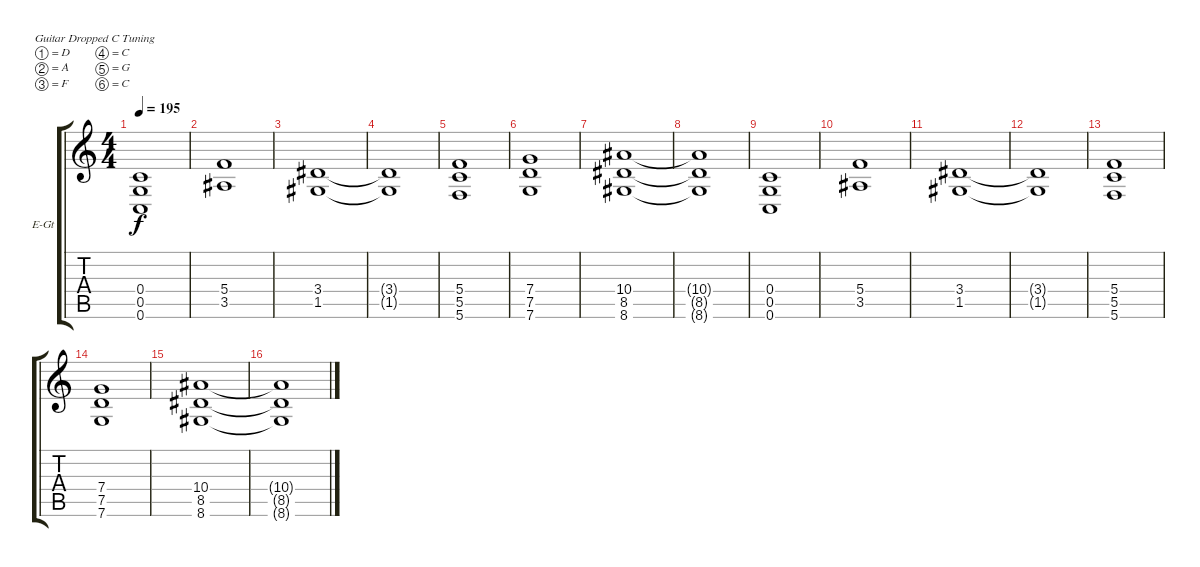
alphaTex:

\defaultSystemsLayout 4
\bracketExtendMode groupsimilarinstruments
\firstSystemTrackNameOrientation horizontal
\otherSystemsTrackNameOrientation horizontal
\track ("Electric Guitar" "E-Gt") {instrument distortionguitar}
\staff {score tabs}
\tuning (D4 A3 F3 C3 G2 C2)
\ts (4 4)
\tempo 195
\clef g2
\ks c
(0.6 0.5 0.4).1{dy f} |
(3.5 5.4).1 |
(1.5 3.4).1 |
(3.4{t} 1.5{t}).1 |
(5.6 5.5 5.4).1 |
(7.4 7.5 7.6).1 |
(8.6 8.5 10.4).1 |
(10.4{t} 8.6{t} 8.5{t}).1 |
(0.6 0.5 0.4).1 |
(3.5 5.4).1 |
(1.5 3.4).1 |
(3.4{t} 1.5{t}).1 |
(5.6 5.5 5.4).1 |
(7.4 7.5 7.6).1 |
(8.6 8.5 10.4).1 |
(10.4{t} 8.6{t} 8.5{t}).1
